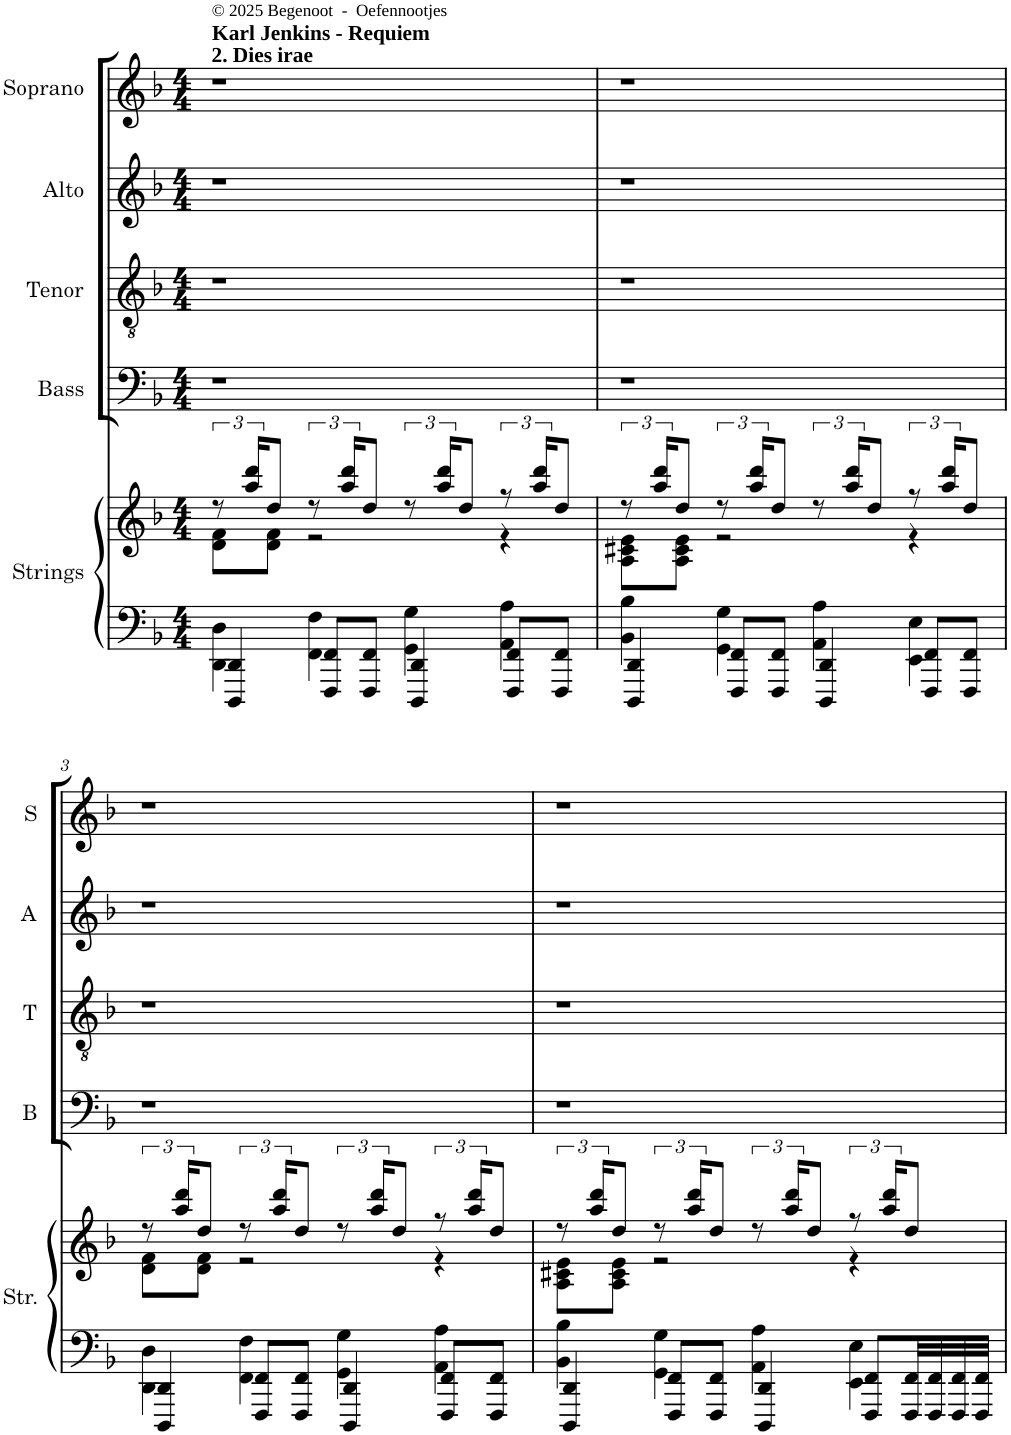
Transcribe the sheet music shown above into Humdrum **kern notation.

**kern	**kern	**kern	**kern	**kern	**kern
*part5	*part5	*part4	*part3	*part2	*part1
*staff6	*staff5	*staff4	*staff3	*staff2	*staff1
*I"Strings	*	*I"Bass	*I"Tenor	*I"Alto	*I"Soprano
*I'Str.	*	*I'B	*I'T	*I'A	*I'S
*clefF4	*clefG2	*clefF4	*clefGv2	*clefG2	*clefG2
*k[b-]	*k[b-]	*k[b-]	*k[b-]	*k[b-]	*k[b-]
*F:	*F:	*F:	*F:	*F:	*F:
*M4/4	*M4/4	*M4/4	*M4/4	*M4/4	*M4/4
=1	=1	=1	=1	=1	=1
*^	*^	*	*	*	*
!	!	!	!	!	!	!	!LO:TX:a:B:t=Karl Jenkins - Requiem
!	!	!	!	!	!	!	!LO:TX:a:t=2. Dies irae
!	!	!	!	!	!	!	!LO:TX:a:t=© 2025 Begenoot  -  Oefennootjes
4DDD/ 4DD/	4DD\ 4D\	12r	8d\ 8f\L	1r	1r	1r	1r
.	.	24aa/ 24ddd/KL	.	.	.	.	.
.	.	8dd/J	8d\ 8f\J	.	.	.	.
8FFF/ 8FF/L	4FF\ 4F\	12r	2r	.	.	.	.
.	.	24aa/ 24ddd/KL	.	.	.	.	.
8FFF/ 8FF/J	.	8dd/J	.	.	.	.	.
4DDD/ 4DD/	4GG\ 4G\	12r	.	.	.	.	.
.	.	24aa/ 24ddd/KL	.	.	.	.	.
.	.	8dd/J	.	.	.	.	.
8FFF/ 8FF/L	4AA\ 4A\	12r	4r	.	.	.	.
.	.	24aa/ 24ddd/KL	.	.	.	.	.
8FFF/ 8FF/J	.	8dd/J	.	.	.	.	.
=2	=2	=2	=2	=2	=2	=2	=2
4DDD/ 4DD/	4BB-\ 4B-\	12r	8A\ 8c#X\ 8e\L	1r	1r	1r	1r
.	.	24aa/ 24ddd/KL	.	.	.	.	.
.	.	8dd/J	8A\ 8c#\ 8e\J	.	.	.	.
8FFF/ 8FF/L	4GG\ 4G\	12r	2r	.	.	.	.
.	.	24aa/ 24ddd/KL	.	.	.	.	.
8FFF/ 8FF/J	.	8dd/J	.	.	.	.	.
4DDD/ 4DD/	4AA\ 4A\	12r	.	.	.	.	.
.	.	24aa/ 24ddd/KL	.	.	.	.	.
.	.	8dd/J	.	.	.	.	.
8FFF/ 8FF/L	4EE\ 4E\	12r	4r	.	.	.	.
.	.	24aa/ 24ddd/KL	.	.	.	.	.
8FFF/ 8FF/J	.	8dd/J	.	.	.	.	.
!!LO:LB:g=z
=3	=3	=3	=3	=3	=3	=3	=3
4DDD/ 4DD/	4DD\ 4D\	12r	8d\ 8f\L	1r	1r	1r	1r
.	.	24aa/ 24ddd/KL	.	.	.	.	.
.	.	8dd/J	8d\ 8f\J	.	.	.	.
8FFF/ 8FF/L	4FF\ 4F\	12r	2r	.	.	.	.
.	.	24aa/ 24ddd/KL	.	.	.	.	.
8FFF/ 8FF/J	.	8dd/J	.	.	.	.	.
4DDD/ 4DD/	4GG\ 4G\	12r	.	.	.	.	.
.	.	24aa/ 24ddd/KL	.	.	.	.	.
.	.	8dd/J	.	.	.	.	.
8FFF/ 8FF/L	4AA\ 4A\	12r	4r	.	.	.	.
.	.	24aa/ 24ddd/KL	.	.	.	.	.
8FFF/ 8FF/J	.	8dd/J	.	.	.	.	.
=4	=4	=4	=4	=4	=4	=4	=4
4DDD/ 4DD/	4BB-\ 4B-\	12r	8A\ 8c#X\ 8e\L	1r	1r	1r	1r
.	.	24aa/ 24ddd/KL	.	.	.	.	.
.	.	8dd/J	8A\ 8c#\ 8e\J	.	.	.	.
8FFF/ 8FF/L	4GG\ 4G\	12r	2r	.	.	.	.
.	.	24aa/ 24ddd/KL	.	.	.	.	.
8FFF/ 8FF/J	.	8dd/J	.	.	.	.	.
4DDD/ 4DD/	4AA\ 4A\	12r	.	.	.	.	.
.	.	24aa/ 24ddd/KL	.	.	.	.	.
.	.	8dd/J	.	.	.	.	.
8FFF/ 8FF/L	4EE\ 4E\	12r	4r	.	.	.	.
.	.	24aa/ 24ddd/KL	.	.	.	.	.
32FFF/ 32FF/LL	.	8dd/J	.	.	.	.	.
32FFF/ 32FF/	.	.	.	.	.	.	.
32FFF/ 32FF/	.	.	.	.	.	.	.
32FFF/ 32FF/JJJ	.	.	.	.	.	.	.
*v	*v	*	*	*	*	*	*
*	*v	*v	*	*	*	*
=	=	=	=	=	=
*-	*-	*-	*-	*-	*-
